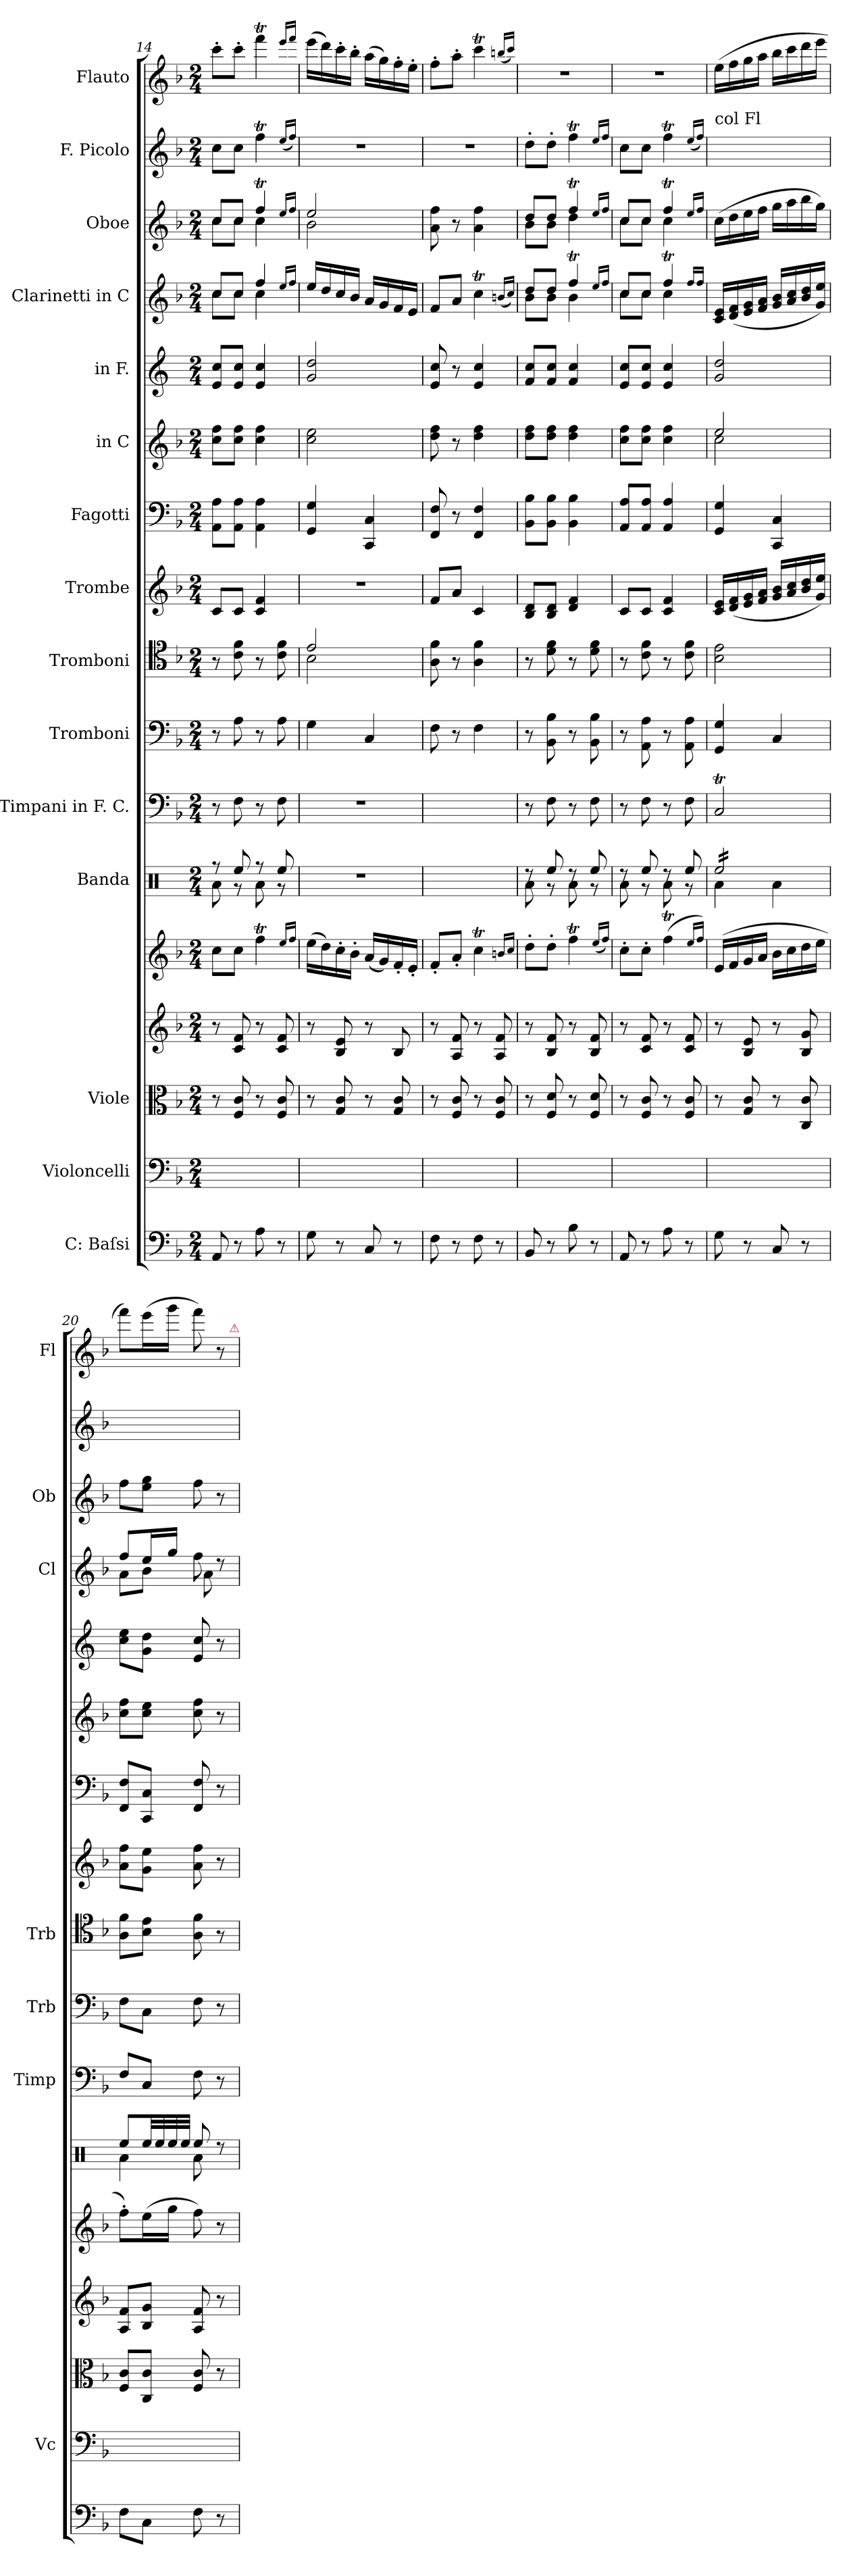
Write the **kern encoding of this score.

**kern	**kern	**kern	**kern	**kern	**kern	**kern	**kern	**kern	**kern	**kern	**kern	**kern	**kern	**kern	**kern	**kern
*part17	*part16	*part15	*part14	*part13	*part12	*part11	*part10	*part9	*part8	*part7	*part6	*part5	*part4	*part3	*part2	*part1
*staff17	*staff16	*staff15	*staff14	*staff13	*staff12	*staff11	*staff10	*staff9	*staff8	*staff7	*staff6	*staff5	*staff4	*staff3	*staff2	*staff1
*I"C: Baſsi	*I"Violoncelli	*I"Viole	*	*	*I"Banda	*I"Timpani in F. C.	*I"Tromboni	*I"Tromboni	*I"Trombe	*I"Fagotti	*I"in C	*I"in F.	*I"Clarinetti in C	*I"Oboe	*I"F. Picolo	*I"Flauto
*	*I'Vc	*	*	*	*	*I'Timp	*I'Trb	*I'Trb	*	*	*	*	*I'Cl	*I'Ob	*	*I'Fl
*clefF4	*clefF4	*clefC3	*clefG2	*clefG2	*clefX	*clefF4	*clefF4	*clefC4	*clefG2	*clefF4	*clefG2	*clefG2	*clefG2	*clefG2	*clefG2	*clefG2
*	*	*	*	*	*	*	*	*	*	*	*	*ITrd4c7	*	*	*	*
*k[b-]	*k[b-]	*k[b-]	*k[b-]	*k[b-]	*k[]	*k[b-]	*k[b-]	*k[b-]	*k[b-]	*k[b-]	*k[b-]	*k[b-]	*k[b-]	*k[b-]	*k[b-]	*k[b-]
*F:	*F:	*F:	*F:	*F:	*	*F:	*F:	*F:	*F:	*F:	*F:	*	*F:	*F:	*F:	*F:
*M2/4	*M2/4	*M2/4	*M2/4	*M2/4	*M2/4	*M2/4	*M2/4	*M2/4	*M2/4	*M2/4	*M2/4	*M2/4	*M2/4	*M2/4	*M2/4	*M2/4
=14	=14	=14	=14	=14	=14	=14	=14	=14	=14	=14	=14	=14	=14	=14	=14	=14
*	*	*	*	*	*^	*	*	*	*	*	*	*	*^	*^	*	*
8AA/	8AA/yy	8r	8r	8cc\L	8r	8Ra\	8r	8r	8r	8c/L	8AA\ 8A\L	8cc\ 8ff\L	8A/ 8f/L	8cc/L	8cc\L	8cc/L	8cc\L	8cc\L	8ccc'\L
8r	8ryy	8F/ 8c/	8c/ 8f/	8cc\J	8Ree/	8r	8F\	8A\	8c\ 8f\	8c/J	8AA\ 8A\J	8cc\ 8ff\J	8A/ 8f/J	8cc/J	8cc\J	8cc/J	8cc\J	8cc\J	8ccc'\J
8A\	8A\yy	8r	8r	4ffT\	8r	8Ra\	8r	8r	8r	4c/ 4f/	4AA\ 4A\	4cc\ 4ff\	4A/ 4f/	4ff/	4cc\	4ffT/	4cc\	4ffT\	4fffT\
8r	8ryy	8F/ 8c/	8c/ 8f/	.	8Ree/	8r	8F\	8A\	8c\ 8f\	.	.	.	.	.	.	.	.	.	.
*	*	*	*	*	*v	*v	*	*	*	*	*	*	*	*v	*v	*	*	*	*
.	.	.	.	16qqee/LL	.	.	.	.	.	.	.	.	16qqee/LL	16qqee/LL	.	(16qqee/LL	16qqeee/LL
.	.	.	.	16qqff/JJ	.	.	.	.	.	.	.	.	16qqff/JJ	16qqff/JJ	.	16qqff/JJ)	16qqfff/JJ
=15	=15	=15	=15	=15	=15	=15	=15	=15	=15	=15	=15	=15	=15	=15	=15	=15	=15
*	*	*	*	*	*	*	*	*^	*	*	*	*	*	*	*	*	*
8G\	8G\yy	8r	8r	(16ee\LL	2r	2r	4G\	2e/	2B-\	2r	4GG/ 4G/	2cc\ 2ee\	2c/ 2g/	16ee/LL	2ee/	2b-\	2r	(16eee\LL
.	.	.	.	16dd\)	.	.	.	.	.	.	.	.	.	16dd/	.	.	.	16ddd\)
8r	8ryy	8G/ 8c/	8B-/ 8e/	16cc'\	.	.	.	.	.	.	.	.	.	16cc/	.	.	.	16ccc'\
.	.	.	.	16b-'\JJ	.	.	.	.	.	.	.	.	.	16b-/JJ	.	.	.	16bb-'\JJ
8C/	8C/yy	8r	8r	(>16a/LL	.	.	4C/	.	.	.	4CC/ 4C/	.	.	16a/LL	.	.	.	(16aa\LL
.	.	.	.	16g/)	.	.	.	.	.	.	.	.	.	16g/	.	.	.	16gg\)
8r	8ryy	8G/ 8c/	8B-/	16f'>/	.	.	.	.	.	.	.	.	.	16f/	.	.	.	16ff'\
.	.	.	.	16e'>/JJ	.	.	.	.	.	.	.	.	.	16e/JJ	.	.	.	16ee'\JJ
*	*	*	*	*	*	*	*	*v	*v	*	*	*	*	*	*v	*v	*	*
=16	=16	=16	=16	=16	=16	=16	=16	=16	=16	=16	=16	=16	=16	=16	=16	=16
8F\	8F\yy	8r	8r	8f'/L	2ryy	2ryy	8F\	8A\ 8f\	8f/L	8FF/ 8F/	8dd\ 8ff\	8A/ 8f/	8f/L	8a\ 8ff\	2r	8ff'\L
8r	8ryy	8F/ 8c/	8A/ 8f/	8a'/J	.	.	8r	8r	8a/J	8r	8r	8r	8a/J	8r	.	8aa'\J
8F\	8F\yy	8r	8r	4ccT\	.	.	4F\	4A\ 4f\	4c/	4FF/ 4F/	4dd\ 4ff\	4A/ 4f/	4ccT\	4a\ 4ff\	.	4cccT\
8r	8ryy	8F/ 8c/	8A/ 8f/	.	.	.	.	.	.	.	.	.	.	.	.	.
.	.	.	.	16qqbn/LL	.	.	.	.	.	.	.	.	(16qqbn/LL	.	.	(16qqbbn/LL
.	.	.	.	16qqcc/JJ	.	.	.	.	.	.	.	.	16qqcc/JJ)	.	.	16qqccc/JJ)
=17	=17	=17	=17	=17	=17	=17	=17	=17	=17	=17	=17	=17	=17	=17	=17	=17
*	*	*	*	*	*^	*	*	*	*	*	*	*	*^	*^	*	*
8BB-/	8BB-/yy	8r	8r	8dd'\L	8rdd	8Ra\	8r	8r	8r	8B-/ 8d/L	8BB-\ 8B-\L	8dd\ 8ff\L	8B-/ 8f/L	8dd/L	8b-\L	8dd/L	8b-\L	8dd'\L	2r
8r	8ryy	8F/ 8d/	8B-/ 8f/	8dd'\J	8Ree/	8r	8F\	8BB-\ 8B-\	8d\ 8f\	8B-/ 8d/J	8BB-\ 8B-\J	8dd\ 8ff\J	8B-/ 8f/J	8dd/J	8b-\J	8dd/J	8b-\J	8dd'\J	.
8B-\	8B-\yy	8r	8r	4ffT\	8rdd	8Ra\	8r	8r	8r	4d/ 4f/	4BB-\ 4B-\	4dd\ 4ff\	4B-/ 4f/	4ffT/	4b-\	4ffT/	4dd\	4ffT\	.
8r	8ryy	8F/ 8d/	8B-/ 8f/	.	8Ree/	8r	8F\	8BB-\ 8B-\	8d\ 8f\	.	.	.	.	.	.	.	.	.	.
.	.	.	.	(16qqee/LL	.	.	.	.	.	.	.	.	.	16qqee/LL	.	16qqee/LL	.	16qqee/LL	.
.	.	.	.	16qqff/JJ)	.	.	.	.	.	.	.	.	.	16qqff/JJ	.	16qqff/JJ	.	16qqff/JJ	.
=18	=18	=18	=18	=18	=18	=18	=18	=18	=18	=18	=18	=18	=18	=18	=18	=18	=18	=18	=18
8AA/	8AA/yy	8r	8r	8cc'\L	8rdd	8Ra\	8r	8r	8r	8c/L	8AA/ 8A/L	8cc\ 8ff\L	8A/ 8f/L	8cc/L	8cc\L	8cc/L	8cc\L	8cc\L	2r
8r	8ryy	8F/ 8c/	8c/ 8f/	8cc'\J	8Ree/	8r	8F\	8AA\ 8A\	8c\ 8f\	8c/J	8AA/ 8A/J	8cc\ 8ff\J	8A/ 8f/J	8cc/J	8cc\J	8cc/J	8cc\J	8cc\J	.
8A\	8A\yy	8r	8r	(<4ffT\	8rdd	8Ra\	8r	8r	8r	4c/ 4f/	4AA/ 4A/	4cc\ 4ff\	4A/ 4f/	4ffT/	4cc\	4ffT/	4cc\	4ffT\	.
8r	8ryy	8F/ 8c/	8c/ 8f/	.	8Ree/	8r	8F\	8AA\ 8A\	8c\ 8f\	.	.	.	.	.	.	.	.	.	.
*	*	*	*	*	*	*	*	*	*	*	*	*	*	*v	*v	*	*	*	*
*	*	*	*	*	*	*	*	*	*	*	*	*	*	*	*v	*v	*	*
.	.	.	.	16qqee/LL	.	.	.	.	.	.	.	.	.	16qqff/LL	16qqee/LL	(16qqee/LL	.
.	.	.	.	16qqff/JJ)	.	.	.	.	.	.	.	.	.	16qqff/JJ	16qqff/JJ	16qqff/JJ)	.
=19	=19	=19	=19	=19	=19	=19	=19	=19	=19	=19	=19	=19	=19	=19	=19	=19	=19
*	*	*	*	*	*	*	*	*	*	*	*	*^	*	*	*	*	*
!	!	!	!	!	!	!	!	!	!	!	!	!	!	!	!	!	!LO:TX:a:t=col Fl	!
*	*	*	*	*	*tremolo	*	*	*	*	*	*	*	*	*	*	*	*	*
8G\	8G\yy	8r	8r	(16e/LL	16Ree/LL	4Ra\	2CT/	4GG/ 4G/	2B-\ 2e\	16c/ 16e/LL	4GG/ 4G/	2ee/	2cc\	2c/ 2g/	16c/ 16e/LL	(16cc\LL	16ee\LLyy	(16ee\LL
.	.	.	.	16f/	16Ree/	.	.	.	.	(16d/ 16f/	.	.	.	.	(16d/ 16f/	16dd\	16ff\yy	16ff\
8r	8ryy	8G/ 8c/	8B-/ 8e/	16g/	16Ree/	.	.	.	.	16e/ 16g/	.	.	.	.	16e/ 16g/	16ee\	16gg\yy	16gg\
.	.	.	.	16a/JJ	16Ree/	.	.	.	.	16f/ 16a/JJ	.	.	.	.	16f/ 16a/JJ	16ff\JJ	16aa\JJyy	16aa\JJ
8C/	8C/yy	8r	8r	16b-\LL	16Ree/	4Ra\	.	4C/	.	16g/ 16b-/LL	4CC/ 4C/	.	.	.	16g/ 16b-/LL	16gg\LL	16bb-\LLyy	16bb-\LL
.	.	.	.	16cc\	16Ree/	.	.	.	.	16a/ 16cc/	.	.	.	.	16a/ 16cc/	16aa\	16ccc\yy	16ccc\
8r	8ryy	8C/ 8c/	8B-/ 8g/	16dd\	16Ree/	.	.	.	.	16b-/ 16dd/	.	.	.	.	16b-/ 16dd/	16bb-\	16ddd\yy	16ddd\
.	.	.	.	16ee\JJ	16Ree/JJ	.	.	.	.	16g/ 16ee/JJ)	.	.	.	.	16g/ 16ee/JJ)	16gg\JJ)	16eee\JJyy	16eee\JJ
*	*	*	*	*	*Xtremolo	*	*	*	*	*	*	*	*	*	*	*	*	*
*	*	*	*	*	*	*	*	*	*	*	*	*v	*v	*	*	*	*	*
=20	=20	=20	=20	=20	=20	=20	=20	=20	=20	=20	=20	=20	=20	=20	=20	=20	=20
*	*	*	*	*	*	*	*	*	*	*	*	*	*	*^	*	*	*
8F\L	8F\Lyy	8F/ 8c/L	8A/ 8f/L	8ff'\L)	8Ree/L	4Ra\	8F/L	8F\L	8A\ 8f\L	8a\ 8ff\L	8FF/ 8F/L	8cc\ 8ff\L	8f\ 8a\L	8ff/L	8a\L	8ff\L	8fff\Lyy	8fff\L)
8C\J	8C\Jyy	8C/ 8c/J	8B-/ 8g/J	(16ee\L	32Ree/LL	.	8C/J	8C\J	8B-\ 8e\J	8g\ 8ee\J	8CC/ 8C/J	8cc\ 8ee\J	8c\ 8g\J	16ee/L	8b-\J	8ee\ 8gg\J	16eee\Lyy	(16eee\L
.	.	.	.	.	32Ree/	.	.	.	.	.	.	.	.	.	.	.	.	.
.	.	.	.	16gg\JJ	32Ree/	.	.	.	.	.	.	.	.	16gg/JJ	.	.	16ggg\JJyy	16ggg\JJ
.	.	.	.	.	32Ree/JJJ	.	.	.	.	.	.	.	.	.	.	.	.	.
8F\	8F\yy	8F/ 8c/	8A/ 8f/	8ff\)	8Ree/	8Ra\	8F\	8F\	8A\ 8f\	8a\ 8ff\	8FF/ 8F/	8cc\ 8ff\	8A/ 8f/	8ff\	8a\	8ff\	8fff\yy	8fff\)
8r	8ryy	8r	8r	8r	8rdd	8rcyy	8r	8r	8r	8r	8r	8r	8r	8rdd	8rcyy	8r	8ryy	8r
!	!	!	!	!	!	!	!	!	!	!	!	!	!	!	!	!	!	!LO:TX:a:color=crimson:t=⚠
*	*	*	*	*	*v	*v	*	*	*	*	*	*	*	*v	*v	*	*	*
=	=	=	=	=	=	=	=	=	=	=	=	=	=	=	=	=
*-	*-	*-	*-	*-	*-	*-	*-	*-	*-	*-	*-	*-	*-	*-	*-	*-
